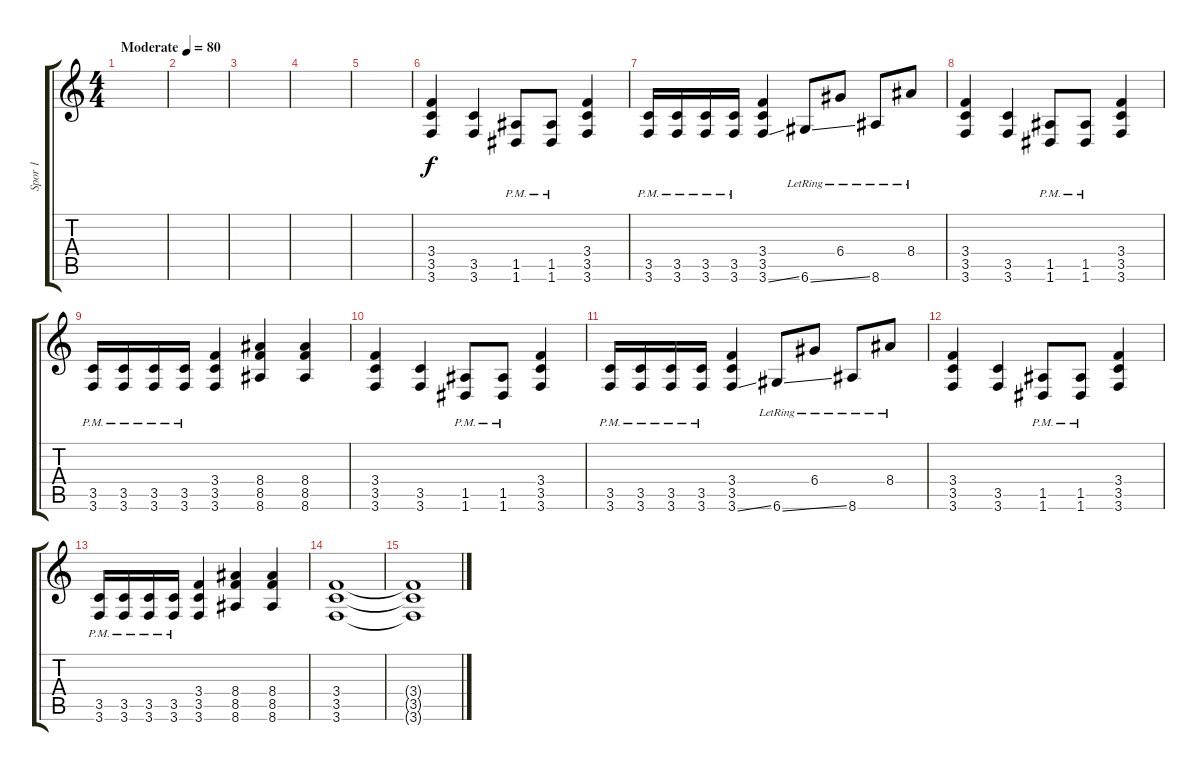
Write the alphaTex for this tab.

\track ("Spor 1" "Spor 1") {instrument distortionguitar}
\staff {score tabs}
\tuning (E4 B3 G3 D3 A2 D2) {hide}
\ts (4 4)
\tempo (80 "Moderate")
\clef g2
\ks c
|
|
|
|
|
(3.4 3.5 3.6).4 (3.5 3.6).4 (1.5{pm} 1.6{pm}).8 (1.5{pm} 1.6{pm}).8 (3.4 3.5 3.6).4 |
(3.5{pm} 3.6{pm}).16 (3.5{pm} 3.6{pm}).16 (3.5{pm} 3.6{pm}).16 (3.5{pm} 3.6{pm}).16 (3.4 3.5 3.6{ss}).4 6.6{ss lr}.8 6.4{lr}.8 8.6{lr}.8 8.4{lr}.8 |
(3.4 3.5 3.6).4 (3.5 3.6).4 (1.5{pm} 1.6{pm}).8 (1.5{pm} 1.6{pm}).8 (3.4 3.5 3.6).4 |
(3.5{pm} 3.6{pm}).16 (3.5{pm} 3.6{pm}).16 (3.5{pm} 3.6{pm}).16 (3.5{pm} 3.6{pm}).16 (3.4 3.5 3.6).4 (8.4 8.5 8.6).4 (8.4 8.5 8.6).4 |
(3.4 3.5 3.6).4 (3.5 3.6).4 (1.5{pm} 1.6{pm}).8 (1.5{pm} 1.6{pm}).8 (3.4 3.5 3.6).4 |
(3.5{pm} 3.6{pm}).16 (3.5{pm} 3.6{pm}).16 (3.5{pm} 3.6{pm}).16 (3.5{pm} 3.6{pm}).16 (3.4 3.5 3.6{ss}).4 6.6{ss lr}.8 6.4{lr}.8 8.6{lr}.8 8.4{lr}.8 |
(3.4 3.5 3.6).4 (3.5 3.6).4 (1.5{pm} 1.6{pm}).8 (1.5{pm} 1.6{pm}).8 (3.4 3.5 3.6).4 |
(3.5{pm} 3.6{pm}).16 (3.5{pm} 3.6{pm}).16 (3.5{pm} 3.6{pm}).16 (3.5{pm} 3.6{pm}).16 (3.4 3.5 3.6).4 (8.4 8.5 8.6).4 (8.4 8.5 8.6).4 |
(3.4 3.5 3.6).1 |
(3.4{t} 3.5{t} 3.6{t}).1
